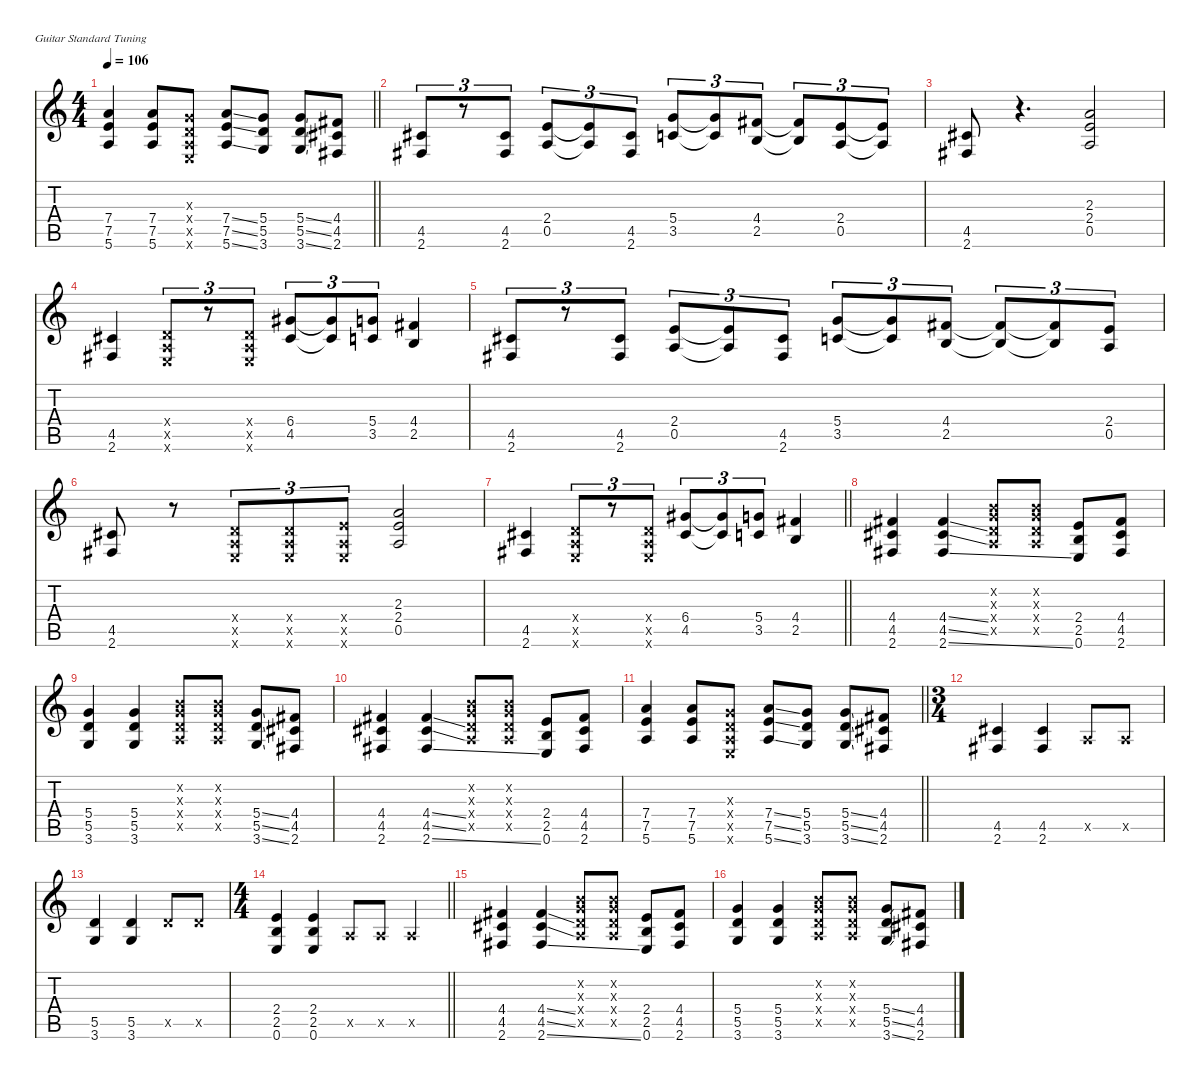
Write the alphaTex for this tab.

\defaultSystemsLayout 4
\hideDynamics
\bracketExtendMode nobrackets
\singleTrackTrackNamePolicy hidden
\multiTrackTrackNamePolicy hidden
\otherSystemsTrackNameOrientation horizontal
\track ("James Hetfield Rythm" "dist.guit.") {defaultSystemsLayout 8 instrument distortionguitar}
\staff {score tabs}
\tuning (E4 B3 G3 D3 A2 E2)
\ts (4 4)
\tempo 106
\clef g2
\barLineRight lightlight
\ks c
(7.4 7.5 5.6).4{dy f beam Up} (7.4 7.5 5.6).8{beam Up} (0.3{x} 0.4{x} 0.5{x} 0.6{x}).8{beam Up} (7.4{ss} 7.5{ss} 5.6{ss}).8{beam Up} (5.4 5.5 3.6).8{beam Up} (5.4{ss} 5.5{ss} 3.6{ss}).8{beam Up} (4.4{acc #} 4.5{acc #} 2.6{acc #}).8{beam Up} |
(4.5{acc #} 2.6{acc #}).8{tu (3 2) beam Up} r.8{tu (3 2) beam Up} (4.5{acc #} 2.6{acc #}).8{tu (3 2) beam Up} (2.4 0.5).8{tu (3 2) beam Up} (2.4{t} 0.5{t}).8{tu (3 2) beam Up} (4.5{acc #} 2.6{acc #}).8{tu (3 2) beam Up} (5.4 3.5).8{tu (3 2) beam Up} (5.4{t} 3.5{t}).8{tu (3 2) beam Up} (4.4{acc #} 2.5).8{tu (3 2) beam Up} (4.4{t acc #} 2.5{t}).8{tu (3 2) beam Up} (2.4 0.5).8{tu (3 2) beam Up} (2.4{t} 0.5{t}).8{tu (3 2) beam Up} |
(4.5{acc #} 2.6{acc #}).8{beam Up} r.4{d beam Up} (2.3 2.4 0.5).2{beam Up} |
(4.5{acc #} 2.6{acc #}).4{beam Up} (0.4{x} 0.5{x} 0.6{x}).8{tu (3 2) beam Up} r.8{tu (3 2) beam Up} (0.4{x} 0.5{x} 0.6{x}).8{tu (3 2) beam Up} (6.4{acc #} 4.5{acc #}).8{tu (3 2) beam Up} (6.4{t acc #} 4.5{t acc #}).8{tu (3 2) beam Up} (5.4 3.5).8{tu (3 2) beam Up} (4.4{acc #} 2.5).4{beam Up} |
(4.5{acc #} 2.6{acc #}).8{tu (3 2) beam Up} r.8{tu (3 2) beam Up} (4.5{acc #} 2.6{acc #}).8{tu (3 2) beam Up} (2.4 0.5).8{tu (3 2) beam Up} (2.4{t} 0.5{t}).8{tu (3 2) beam Up} (4.5{acc #} 2.6{acc #}).8{tu (3 2) beam Up} (5.4 3.5).8{tu (3 2) beam Up} (5.4{t} 3.5{t}).8{tu (3 2) beam Up} (4.4{acc #} 2.5).8{tu (3 2) beam Up} (4.4{t acc #} 2.5{t}).8{tu (3 2) beam Up} (4.4{t acc #} 2.5{t}).8{tu (3 2) beam Up} (2.4 0.5).8{tu (3 2) beam Up} |
(4.5{acc #} 2.6{acc #}).8{beam Up} r.8{beam Up} (0.4{x} 0.5{x} 0.6{x}).8{tu (3 2) beam Up} (0.4{x} 0.5{x} 0.6{x}).8{tu (3 2) beam Up} (2.4{x} 0.5{x} 0.6{x}).8{tu (3 2) beam Up} (2.3 2.4 0.5).2{beam Up} |
\barLineRight lightlight
(4.5{acc #} 2.6{acc #}).4{beam Up} (0.4{x} 0.5{x} 0.6{x}).8{tu (3 2) beam Up} r.8{tu (3 2) beam Up} (0.4{x} 0.5{x} 0.6{x}).8{tu (3 2) beam Up} (6.4{acc #} 4.5{acc #}).8{tu (3 2) beam Up} (6.4{t acc #} 4.5{t acc #}).8{tu (3 2) beam Up} (5.4 3.5).8{tu (3 2) beam Up} (4.4{acc #} 2.5).4{beam Up} |
(4.4{acc #} 4.5{acc #} 2.6{acc #}).4{beam Up} (4.4{ss acc #} 4.5{ss acc #} 2.6{ss acc #}).4{beam Up} (0.2{x} 0.3{x} 0.4{x} 0.5{x}).8{beam Up} (0.2{x} 0.3{x} 0.4{x} 0.5{x}).8{beam Up} (2.4 2.5 0.6).8{beam Up} (4.4{acc #} 4.5{acc #} 2.6{acc #}).8{beam Up} |
(5.4 5.5 3.6).4{beam Up} (5.4 5.5 3.6).4{beam Up} (0.2{x} 0.3{x} 0.4{x} 0.5{x}).8{beam Up} (0.2{x} 0.3{x} 0.4{x} 0.5{x}).8{beam Up} (5.4{ss} 5.5{ss} 3.6{ss}).8{beam Up} (4.4{acc #} 4.5{acc #} 2.6{acc #}).8{beam Up} |
(4.4{acc #} 4.5{acc #} 2.6{acc #}).4{beam Up} (4.4{ss acc #} 4.5{ss acc #} 2.6{ss acc #}).4{beam Up} (0.2{x} 0.3{x} 0.4{x} 0.5{x}).8{beam Up} (0.2{x} 0.3{x} 0.4{x} 0.5{x}).8{beam Up} (2.4 2.5 0.6).8{beam Up} (4.4{acc #} 4.5{acc #} 2.6{acc #}).8{beam Up} |
\barLineRight lightlight
(7.4 7.5 5.6).4{beam Up} (7.4 7.5 5.6).8{beam Up} (0.3{x} 0.4{x} 0.5{x} 0.6{x}).8{beam Up} (7.4{ss} 7.5{ss} 5.6{ss}).8{beam Up} (5.4 5.5 3.6).8{beam Up} (5.4{ss} 5.5{ss} 3.6{ss}).8{beam Up} (4.4{acc #} 4.5{acc #} 2.6{acc #}).8{beam Up} |
\ts (3 4)
\beaming (8 2 2 2)
(4.5{acc #} 2.6{acc #}).4{beam Up} (4.5{acc #} 2.6{acc #}).4{beam Up} 0.5{x}.8{beam Up} 0.5{x}.8{beam Up} |
(5.5 3.6).4{beam Up} (5.5 3.6).4{beam Up} 5.5{x}.8{beam Up} 5.5{x}.8{beam Up} |
\ts (4 4)
\beaming (8 2 2 2 2)
\barLineRight lightlight
(2.4 2.5 0.6).4{beam Up} (2.4 2.5 0.6).4{beam Up} 0.5{x}.8{beam Up} 0.5{x}.8{beam Up} 0.5{x}.4{beam Up} |
(4.4{acc #} 4.5{acc #} 2.6{acc #}).4{beam Up} (4.4{ss acc #} 4.5{ss acc #} 2.6{ss acc #}).4{beam Up} (0.2{x} 0.3{x} 0.4{x} 0.5{x}).8{beam Up} (0.2{x} 0.3{x} 0.4{x} 0.5{x}).8{beam Up} (2.4 2.5 0.6).8{beam Up} (4.4{acc #} 4.5{acc #} 2.6{acc #}).8{beam Up} |
(5.4 5.5 3.6).4{beam Up} (5.4 5.5 3.6).4{beam Up} (0.2{x} 0.3{x} 0.4{x} 0.5{x}).8{beam Up} (0.2{x} 0.3{x} 0.4{x} 0.5{x}).8{beam Up} (5.4{ss} 5.5{ss} 3.6{ss}).8{beam Up} (4.4{acc #} 4.5{acc #} 2.6{acc #}).8{beam Up}
